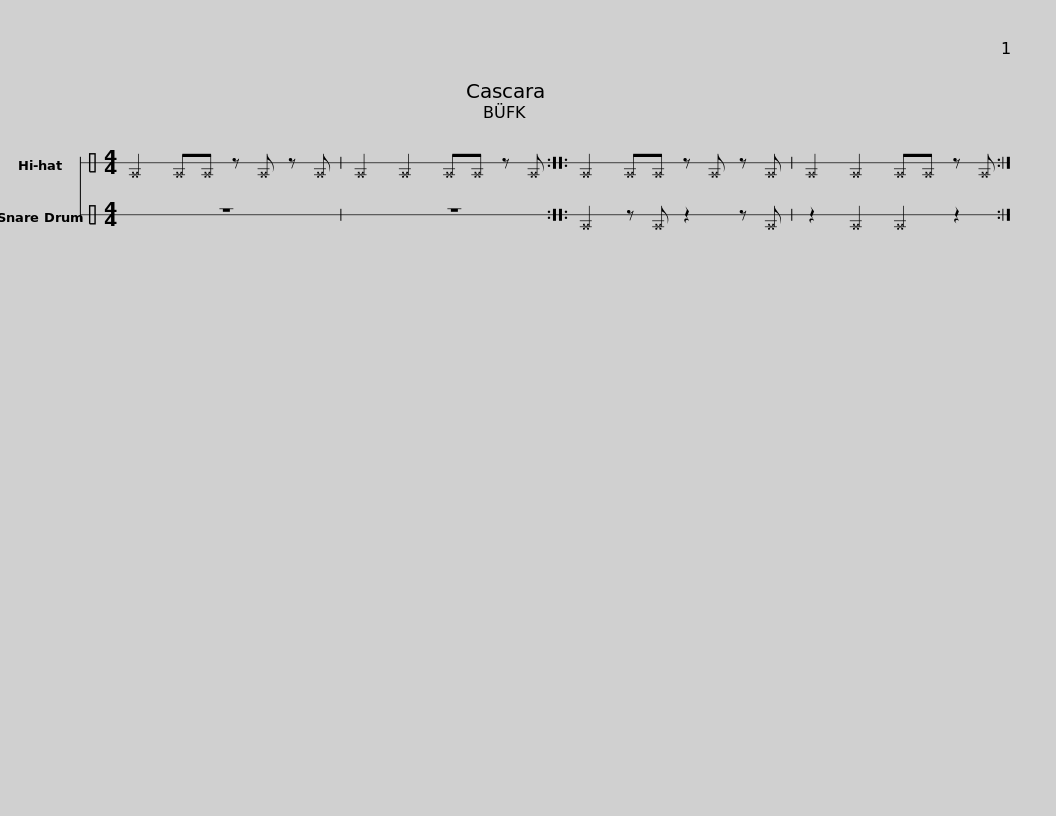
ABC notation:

X:1
%%score 1 2
L:1/8
M:4/4
I:linebreak $
K:C
V:1 perc stafflines=1
K:none
V:2 perc stafflines=1
K:none
V:1
 ^E2 ^E^E z ^E z ^E | ^E2 ^E2 ^E^E z ^E ::$ ^E2 ^E^E z ^E z ^E | ^E2 ^E2 ^E^E z ^E :| %4
V:2
 z8 | z8 ::$ ^E2 z ^E z2 z ^E | z2 ^E2 ^E2 z2 :| %4
